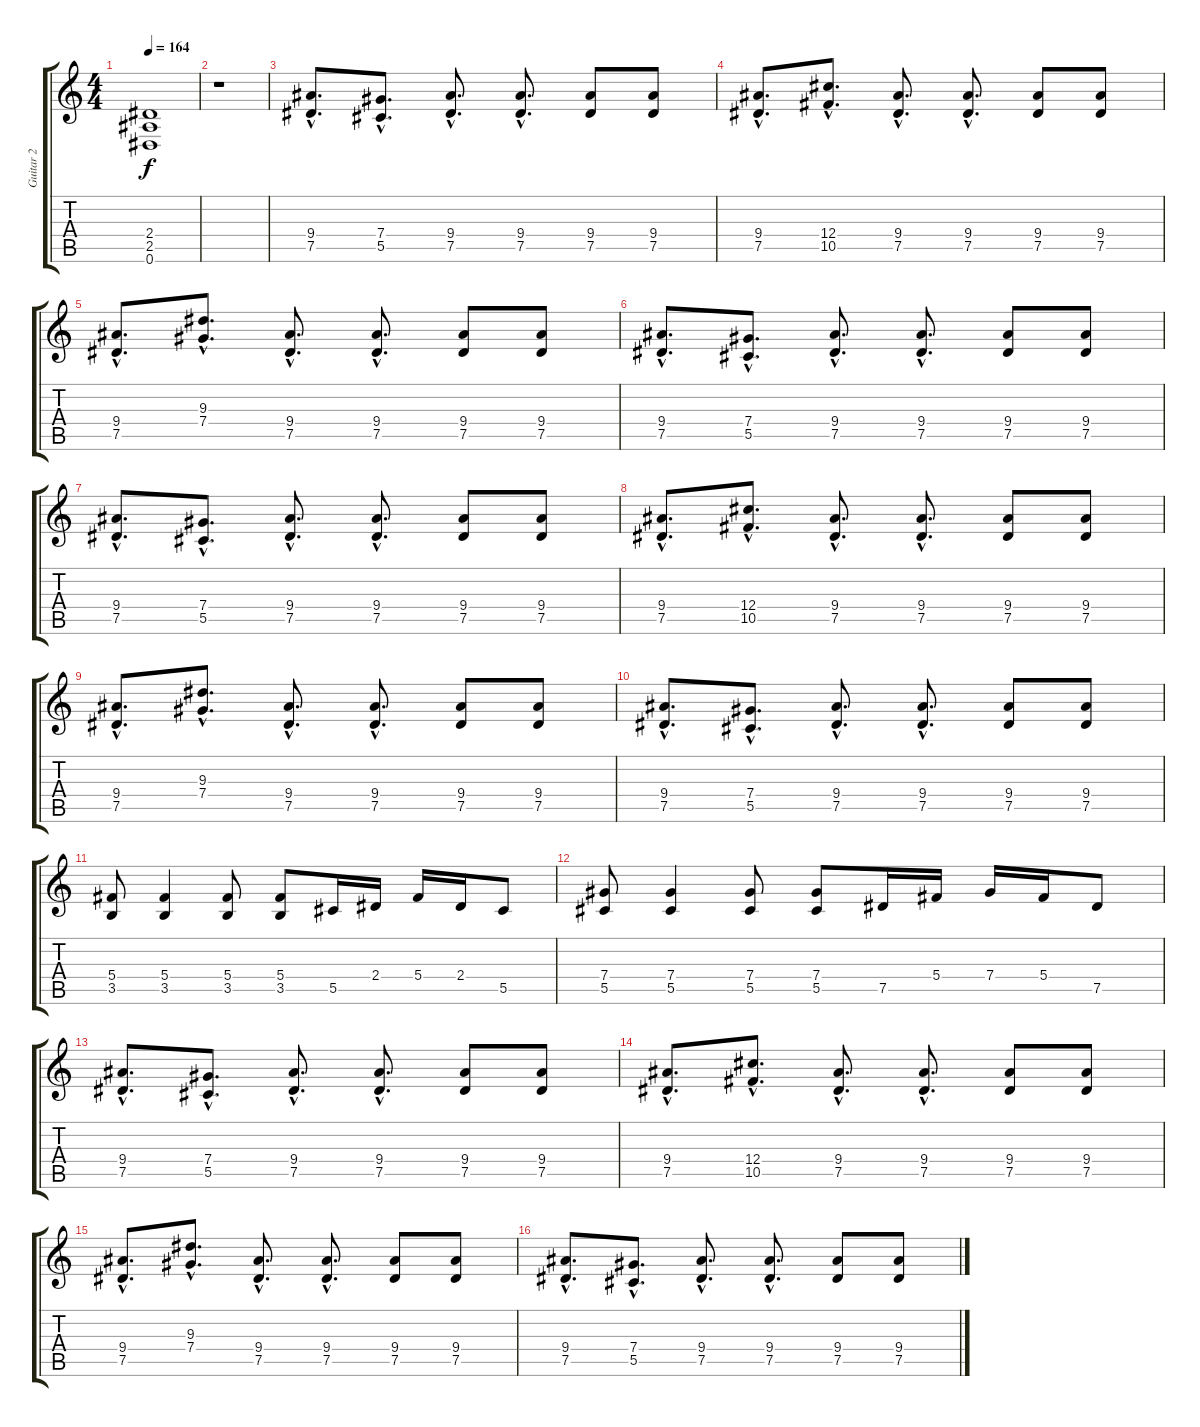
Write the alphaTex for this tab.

\track ("Guitar 2" "Guitar 2") {instrument distortionguitar}
\staff {score tabs}
\tuning (Eb4 Bb3 Gb3 Db3 Ab2 Eb2) {hide}
\ts (4 4)
\tempo 164
\clef g2
\ks c
(2.4{t} 2.5{t} 0.6{t}).1{dy f} |
r.1 |
(9.4{hac} 7.5{hac}).8{d} (7.4{hac} 5.5{hac}).8{d} (9.4{hac} 7.5{hac}).8{d} (9.4{hac} 7.5{hac}).8{d} (9.4 7.5).8 (9.4 7.5).8 |
(9.4{hac} 7.5{hac}).8{d} (12.4{hac} 10.5{hac}).8{d} (9.4{hac} 7.5{hac}).8{d} (9.4{hac} 7.5{hac}).8{d} (9.4 7.5).8 (9.4 7.5).8 |
(9.4{hac} 7.5{hac}).8{d} (9.3{hac} 7.4{hac}).8{d} (9.4{hac} 7.5{hac}).8{d} (9.4{hac} 7.5{hac}).8{d} (9.4 7.5).8 (9.4 7.5).8 |
(9.4{hac} 7.5{hac}).8{d} (7.4{hac} 5.5{hac}).8{d} (9.4{hac} 7.5{hac}).8{d} (9.4{hac} 7.5{hac}).8{d} (9.4 7.5).8 (9.4 7.5).8 |
(9.4{hac} 7.5{hac}).8{d} (7.4{hac} 5.5{hac}).8{d} (9.4{hac} 7.5{hac}).8{d} (9.4{hac} 7.5{hac}).8{d} (9.4 7.5).8 (9.4 7.5).8 |
(9.4{hac} 7.5{hac}).8{d} (12.4{hac} 10.5{hac}).8{d} (9.4{hac} 7.5{hac}).8{d} (9.4{hac} 7.5{hac}).8{d} (9.4 7.5).8 (9.4 7.5).8 |
(9.4{hac} 7.5{hac}).8{d} (9.3{hac} 7.4{hac}).8{d} (9.4{hac} 7.5{hac}).8{d} (9.4{hac} 7.5{hac}).8{d} (9.4 7.5).8 (9.4 7.5).8 |
(9.4{hac} 7.5{hac}).8{d} (7.4{hac} 5.5{hac}).8{d} (9.4{hac} 7.5{hac}).8{d} (9.4{hac} 7.5{hac}).8{d} (9.4 7.5).8 (9.4 7.5).8 |
(5.4 3.5).8 (5.4 3.5).4 (5.4 3.5).8 (5.4 3.5).8 5.5.16 2.4.16 5.4.16 2.4.16 5.5.8 |
(7.4 5.5).8 (7.4 5.5).4 (7.4 5.5).8 (7.4 5.5).8 7.5.16 5.4.16 7.4.16 5.4.16 7.5.8 |
(9.4{hac} 7.5{hac}).8{d} (7.4{hac} 5.5{hac}).8{d} (9.4{hac} 7.5{hac}).8{d} (9.4{hac} 7.5{hac}).8{d} (9.4 7.5).8 (9.4 7.5).8 |
(9.4{hac} 7.5{hac}).8{d} (12.4{hac} 10.5{hac}).8{d} (9.4{hac} 7.5{hac}).8{d} (9.4{hac} 7.5{hac}).8{d} (9.4 7.5).8 (9.4 7.5).8 |
(9.4{hac} 7.5{hac}).8{d} (9.3{hac} 7.4{hac}).8{d} (9.4{hac} 7.5{hac}).8{d} (9.4{hac} 7.5{hac}).8{d} (9.4 7.5).8 (9.4 7.5).8 |
(9.4{hac} 7.5{hac}).8{d} (7.4{hac} 5.5{hac}).8{d} (9.4{hac} 7.5{hac}).8{d} (9.4{hac} 7.5{hac}).8{d} (9.4 7.5).8 (9.4 7.5).8
